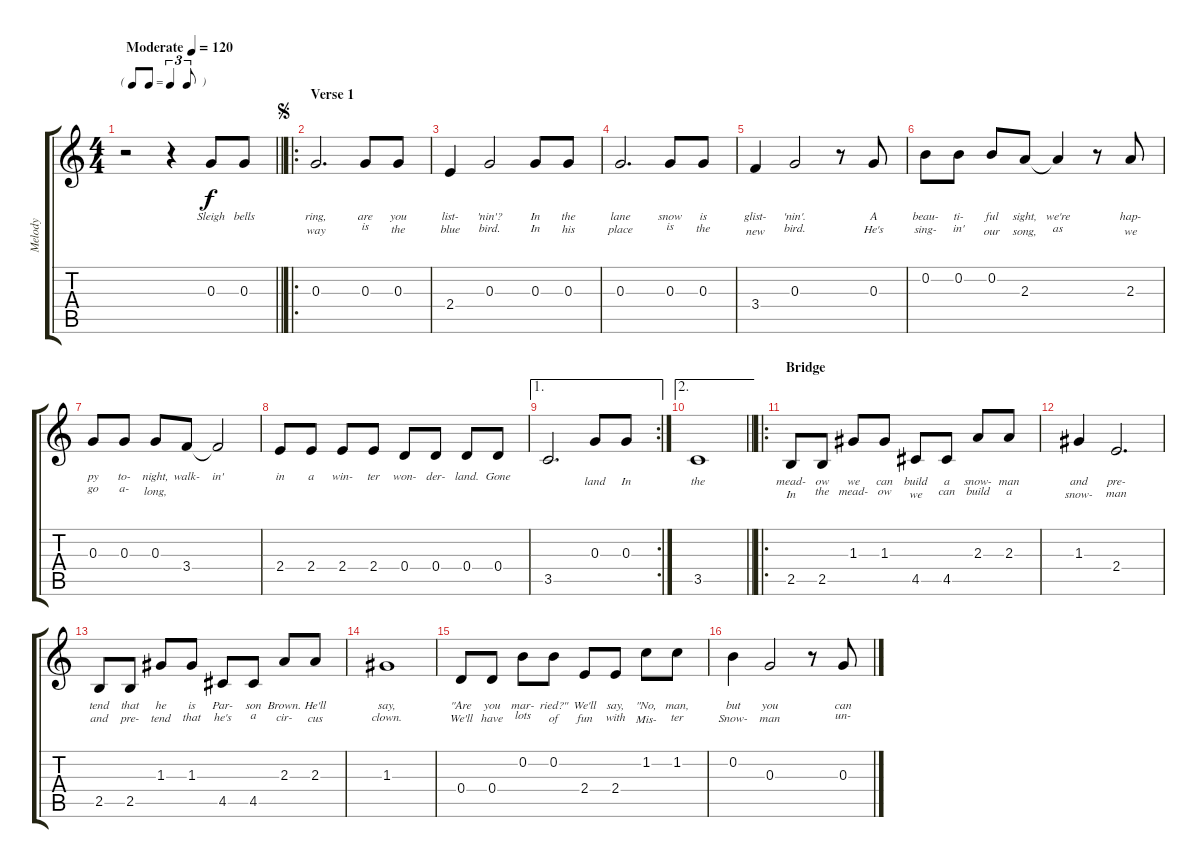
\track ("Melody" "Melody") {instrument acousticguitarsteel}
\staff {score tabs}
\tuning (E4 B3 G3 D3 A2 E2) {hide}
\ts (4 4)
\tf triplet8th
\tempo (120 "Moderate")
\clef g2
\barLineRight lightlight
\ks c
r.2{dy f instrument acousticguitarsteel} r.4 0.3.8{lyrics (0 "Sleigh") lyrics (1 "") lyrics (2 "") lyrics (3 "") lyrics (4 "")} 0.3.8{lyrics (0 "bells") lyrics (1 "") lyrics (2 "") lyrics (3 "") lyrics (4 "")} |
\ro
\section ("" "Verse 1")
\jump segno
0.3.2{d lyrics (0 "ring,") lyrics (1 "way") lyrics (2 "") lyrics (3 "") lyrics (4 "")} 0.3.8{lyrics (0 "are") lyrics (1 "is") lyrics (2 "") lyrics (3 "") lyrics (4 "")} 0.3.8{lyrics (0 "you") lyrics (1 "the") lyrics (2 "") lyrics (3 "") lyrics (4 "")} |
2.4.4{lyrics (0 "list-") lyrics (1 "blue") lyrics (2 "") lyrics (3 "") lyrics (4 "")} 0.3.2{lyrics (0 "'nin'?") lyrics (1 "bird.") lyrics (2 "") lyrics (3 "") lyrics (4 "")} 0.3.8{lyrics (0 "In") lyrics (1 "In") lyrics (2 "") lyrics (3 "") lyrics (4 "")} 0.3.8{lyrics (0 "the") lyrics (1 "his") lyrics (2 "") lyrics (3 "") lyrics (4 "")} |
0.3.2{d lyrics (0 "lane") lyrics (1 "place") lyrics (2 "") lyrics (3 "") lyrics (4 "")} 0.3.8{lyrics (0 "snow") lyrics (1 "is") lyrics (2 "") lyrics (3 "") lyrics (4 "")} 0.3.8{lyrics (0 "is") lyrics (1 "the") lyrics (2 "") lyrics (3 "") lyrics (4 "")} |
3.4.4{lyrics (0 "glist-") lyrics (1 "new") lyrics (2 "") lyrics (3 "") lyrics (4 "")} 0.3.2{lyrics (0 "'nin'.") lyrics (1 "bird.") lyrics (2 "") lyrics (3 "") lyrics (4 "")} r.8 0.3.8{lyrics (0 "A") lyrics (1 "He's") lyrics (2 "") lyrics (3 "") lyrics (4 "")} |
0.2.8{lyrics (0 "beau-") lyrics (1 "sing-") lyrics (2 "") lyrics (3 "") lyrics (4 "")} 0.2.8{lyrics (0 "ti-") lyrics (1 "in'") lyrics (2 "") lyrics (3 "") lyrics (4 "")} 0.2.8{lyrics (0 "ful") lyrics (1 "our") lyrics (2 "") lyrics (3 "") lyrics (4 "")} 2.3.8{lyrics (0 "sight,") lyrics (1 "song,") lyrics (2 "") lyrics (3 "") lyrics (4 "")} 2.3{t}.4{lyrics (0 "we're") lyrics (1 "as") lyrics (2 "") lyrics (3 "") lyrics (4 "")} r.8 2.3.8{lyrics (0 "hap-") lyrics (1 "we") lyrics (2 "") lyrics (3 "") lyrics (4 "")} |
0.3.8{lyrics (0 "py") lyrics (1 "go") lyrics (2 "") lyrics (3 "") lyrics (4 "")} 0.3.8{lyrics (0 "to-") lyrics (1 "a-") lyrics (2 "") lyrics (3 "") lyrics (4 "")} 0.3.8{lyrics (0 "night,") lyrics (1 "long,") lyrics (2 "") lyrics (3 "") lyrics (4 "")} 3.4.8{lyrics (0 "walk-") lyrics (1 "") lyrics (2 "") lyrics (3 "") lyrics (4 "")} 3.4{t}.2{lyrics (0 "in'") lyrics (1 "") lyrics (2 "") lyrics (3 "") lyrics (4 "")} |
2.4.8{lyrics (0 "in") lyrics (1 "") lyrics (2 "") lyrics (3 "") lyrics (4 "")} 2.4.8{lyrics (0 "a") lyrics (1 "") lyrics (2 "") lyrics (3 "") lyrics (4 "")} 2.4.8{lyrics (0 "win-") lyrics (1 "") lyrics (2 "") lyrics (3 "") lyrics (4 "")} 2.4.8{lyrics (0 "ter") lyrics (1 "") lyrics (2 "") lyrics (3 "") lyrics (4 "")} 0.4.8{lyrics (0 "won-") lyrics (1 "") lyrics (2 "") lyrics (3 "") lyrics (4 "")} 0.4.8{lyrics (0 "der-") lyrics (1 "") lyrics (2 "") lyrics (3 "") lyrics (4 "")} 0.4.8{lyrics (0 "land.") lyrics (1 "") lyrics (2 "") lyrics (3 "") lyrics (4 "")} 0.4.8{lyrics (0 "Gone") lyrics (1 "") lyrics (2 "") lyrics (3 "") lyrics (4 "")} |
\ae 1
\rc 2
3.5.2{d lyrics (0 "") lyrics (1 "") lyrics (2 "") lyrics (3 "") lyrics (4 "")} 0.3.8{lyrics (0 "") lyrics (1 "land") lyrics (2 "") lyrics (3 "") lyrics (4 "")} 0.3.8{lyrics (0 "") lyrics (1 "In") lyrics (2 "") lyrics (3 "") lyrics (4 "")} |
\ae 2
\barLineRight lightlight
3.5.1{lyrics (0 "") lyrics (1 "the") lyrics (2 "") lyrics (3 "") lyrics (4 "")} |
\ro
\section ("" "Bridge")
2.5.8{lyrics (0 "") lyrics (1 "mead-") lyrics (2 "In") lyrics (3 "") lyrics (4 "")} 2.5.8{lyrics (0 "") lyrics (1 "ow") lyrics (2 "the") lyrics (3 "") lyrics (4 "")} 1.3.8{lyrics (0 "") lyrics (1 "we") lyrics (2 "mead-") lyrics (3 "") lyrics (4 "")} 1.3.8{lyrics (0 "") lyrics (1 "can") lyrics (2 "ow") lyrics (3 "") lyrics (4 "")} 4.5.8{lyrics (0 "") lyrics (1 "build") lyrics (2 "we") lyrics (3 "") lyrics (4 "")} 4.5.8{lyrics (0 "") lyrics (1 "a") lyrics (2 "can") lyrics (3 "") lyrics (4 "")} 2.3.8{lyrics (0 "") lyrics (1 "snow-") lyrics (2 "build") lyrics (3 "") lyrics (4 "")} 2.3.8{lyrics (0 "") lyrics (1 "man") lyrics (2 "a") lyrics (3 "") lyrics (4 "")} |
1.3.4{lyrics (0 "") lyrics (1 "and") lyrics (2 "snow-") lyrics (3 "") lyrics (4 "")} 2.4.2{d lyrics (0 "") lyrics (1 "pre-") lyrics (2 "man") lyrics (3 "") lyrics (4 "")} |
2.5.8{lyrics (0 "") lyrics (1 "tend") lyrics (2 "and") lyrics (3 "") lyrics (4 "")} 2.5.8{lyrics (0 "") lyrics (1 "that") lyrics (2 "pre-") lyrics (3 "") lyrics (4 "")} 1.3.8{lyrics (0 "") lyrics (1 "he") lyrics (2 "tend") lyrics (3 "") lyrics (4 "")} 1.3.8{lyrics (0 "") lyrics (1 "is") lyrics (2 "that") lyrics (3 "") lyrics (4 "")} 4.5.8{lyrics (0 "") lyrics (1 "Par-") lyrics (2 "he's") lyrics (3 "") lyrics (4 "")} 4.5.8{lyrics (0 "") lyrics (1 "son") lyrics (2 "a") lyrics (3 "") lyrics (4 "")} 2.3.8{lyrics (0 "") lyrics (1 "Brown.") lyrics (2 "cir-") lyrics (3 "") lyrics (4 "")} 2.3.8{lyrics (0 "") lyrics (1 "He'll") lyrics (2 "cus") lyrics (3 "") lyrics (4 "")} |
1.3.1{lyrics (0 "") lyrics (1 "say,") lyrics (2 "clown.") lyrics (3 "") lyrics (4 "")} |
0.4.8{lyrics (0 "") lyrics (1 "\"Are") lyrics (2 "We'll") lyrics (3 "") lyrics (4 "")} 0.4.8{lyrics (0 "") lyrics (1 "you") lyrics (2 "have") lyrics (3 "") lyrics (4 "")} 0.2.8{lyrics (0 "") lyrics (1 "mar-") lyrics (2 "lots") lyrics (3 "") lyrics (4 "")} 0.2.8{lyrics (0 "") lyrics (1 "ried?\"") lyrics (2 "of") lyrics (3 "") lyrics (4 "")} 2.4.8{lyrics (0 "") lyrics (1 "We'll") lyrics (2 "fun") lyrics (3 "") lyrics (4 "")} 2.4.8{lyrics (0 "") lyrics (1 "say,") lyrics (2 "with") lyrics (3 "") lyrics (4 "")} 1.2.8{lyrics (0 "") lyrics (1 "\"No,") lyrics (2 "Mis-") lyrics (3 "") lyrics (4 "")} 1.2.8{lyrics (0 "") lyrics (1 "man,") lyrics (2 "ter") lyrics (3 "") lyrics (4 "")} |
0.2.4{lyrics (0 "") lyrics (1 "but") lyrics (2 "Snow-") lyrics (3 "") lyrics (4 "")} 0.3.2{lyrics (0 "") lyrics (1 "you") lyrics (2 "man") lyrics (3 "") lyrics (4 "")} r.8 0.3.8{lyrics (0 "") lyrics (1 "can") lyrics (2 "un-") lyrics (3 "") lyrics (4 "")}
